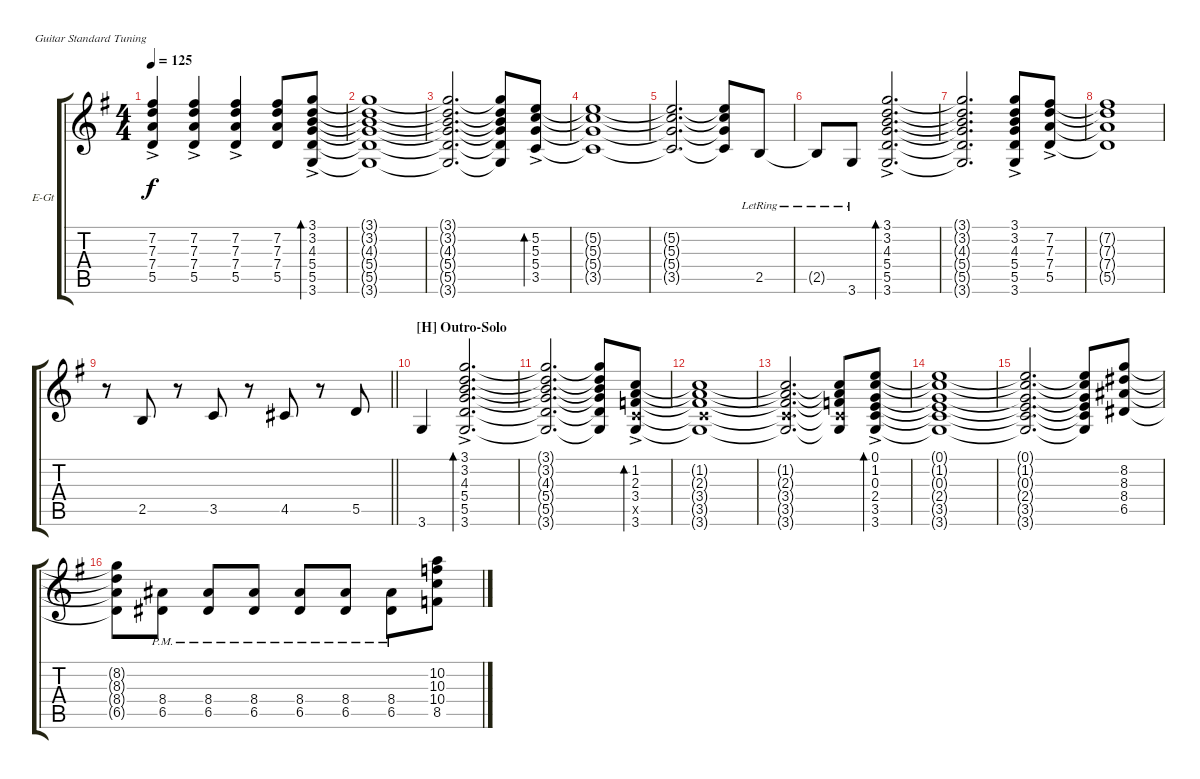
\defaultSystemsLayout 4
\bracketExtendMode groupsimilarinstruments
\firstSystemTrackNameOrientation horizontal
\otherSystemsTrackNameOrientation horizontal
\track ("Greg Frasier Main Rhythm Guitar" "E-Gt") {instrument distortionguitar}
\staff {score tabs}
\tuning (E4 B3 G3 D3 A2 E2)
\ts (4 4)
\tempo 125
\clef g2
\ks g
(5.5{ac} 7.4{ac} 7.3{ac} 7.2{ac}).4{dy f} (7.2{ac} 7.3{ac} 7.4{ac} 5.5{ac}).4 (5.5{ac} 7.4{ac} 7.3{ac} 7.2{ac}).4 (5.5 7.4 7.3 7.2).8 (3.6{ac} 5.5{ac} 5.4{ac} 4.3{ac} 3.2{ac} 3.1{ac}).8{bd 116} |
(3.6{t} 5.5{t} 5.4{t} 4.3{t} 3.2{t} 3.1{t}).1 |
(3.6{t} 5.5{t} 5.4{t} 4.3{t} 3.2{t} 3.1{t}).2{d} (3.1{t} 3.2{t} 4.3{t} 5.4{t} 5.5{t} 3.6{t}).8 (3.5{ac} 5.4{ac} 5.3{ac} 5.2{ac}).8{bd 119} |
(3.5{t} 5.4{t} 5.3{t} 5.2{t}).1 |
(5.2{t} 5.3{t} 5.4{t} 3.5{t}).2{d} (3.5{t} 5.4{t} 5.3{t} 5.2{t}).8 2.5{lr}.8 |
2.5{lr t}.8 3.6{lr}.8 (3.6{ac} 5.5{ac} 5.4{ac} 4.3{ac} 3.2{ac} 3.1{ac}).2{d bd 237} |
(3.6{t} 5.5{t} 5.4{t} 4.3{t} 3.2{t} 3.1{t}).2{d} (3.1{ac} 3.2{ac} 4.3{ac} 5.4{ac} 5.5{ac} 3.6{ac}).8 (5.5{ac} 7.4{ac} 7.3{ac} 7.2{ac}).8 |
(7.2{t} 7.3{t} 7.4{t} 5.5{t}).1 |
\barLineRight lightlight
r.8 2.5.8 r.8 3.5.8 r.8 4.5.8 r.8 5.5.8 |
\section ("H" "Outro-Solo")
3.6.4 (3.6{ac} 5.5{ac} 5.4{ac} 4.3{ac} 3.2{ac} 3.1{ac}).2{d bd 237} |
(3.6{t} 5.5{t} 5.4{t} 4.3{t} 3.2{t} 3.1{t}).2{d} (3.1{t} 3.2{t} 4.3{t} 5.4{t} 5.5{t} 3.6{t}).8 (3.5{ac x} 3.4{ac} 2.3{ac} 1.2{ac} 3.6).8{bd 119} |
(3.5{x t} 3.4{t} 2.3{t} 1.2{t} 3.6{t}).1 |
(1.2{t} 2.3{t} 3.4{t} 3.5{x t} 3.6{t}).2{d} (3.5{x t} 3.4{t} 2.3{t} 1.2{t} 3.6{t}).8 (3.6{ac} 3.5{ac} 2.4{ac} 0.3{ac} 1.2{ac} 0.1{ac}).8{bd 118} |
(0.1{t} 1.2{t} 0.3{t} 2.4{t} 3.5{t} 3.6{t}).1 |
(0.1{t} 1.2{t} 0.3{t} 2.4{t} 3.5{t} 3.6{t}).2{d} (0.1{t} 1.2{t} 0.3{t} 2.4{t} 3.5{t} 3.6{t}).8 (6.5 8.4 8.3 8.2).8 |
(8.2{t} 8.3{t} 8.4{t} 6.5{t}).8 (6.5{pm} 8.4{pm}).8 (6.5{pm} 8.4{pm}).8 (6.5{pm} 8.4{pm}).8 (6.5{pm} 8.4{pm}).8 (6.5{pm} 8.4{pm}).8 (6.5{pm} 8.4{pm}).8 (8.5 10.4 10.3 10.2).8
